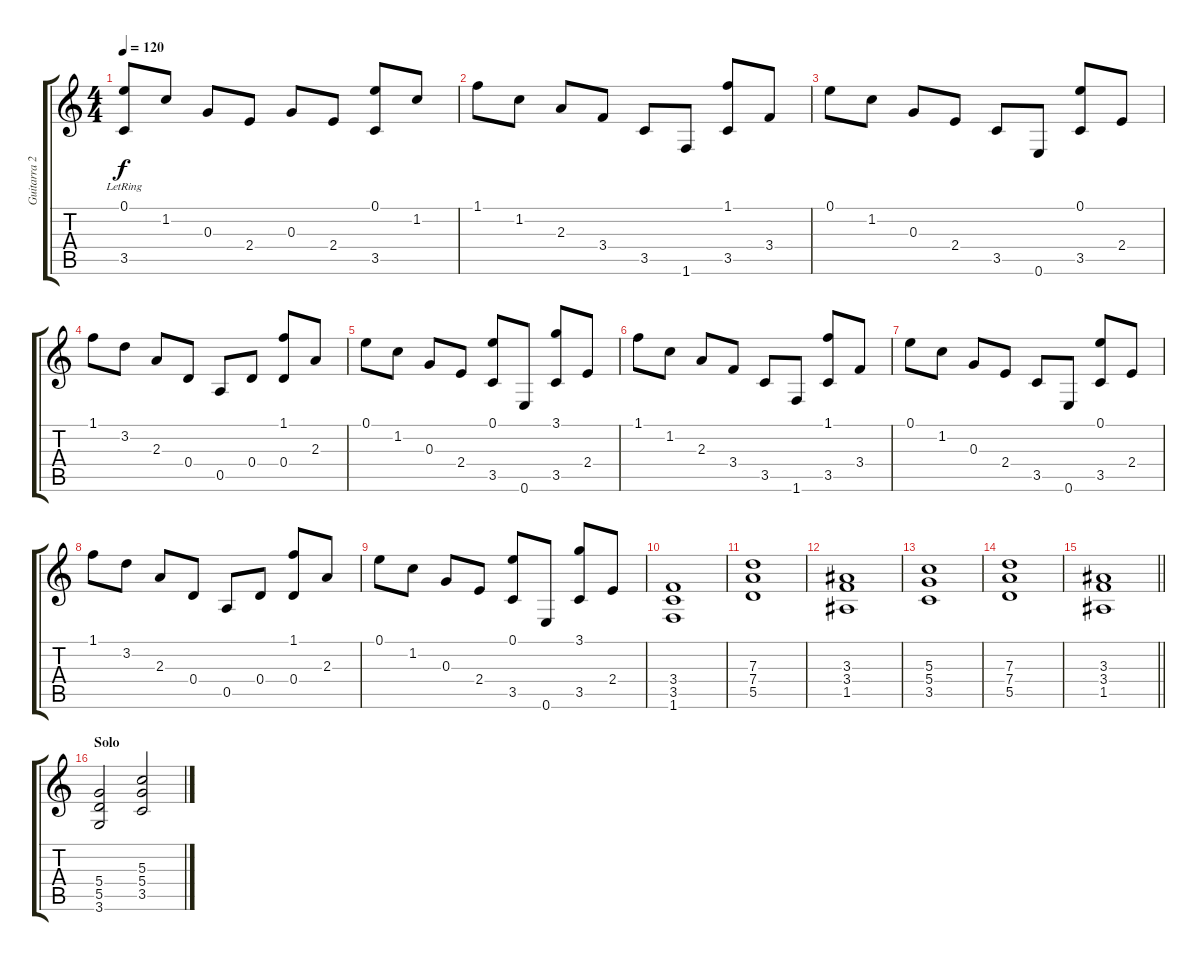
\track ("Guitarra 2" "Guitarra 2") {instrument overdrivenguitar}
\staff {score tabs}
\tuning (E4 B3 G3 D3 A2 E2) {hide}
\ts (4 4)
\tempo 120
\clef g2
\ks c
(0.1{lr} 3.5{lr}).8{dy f instrument acousticguitarsteel} 1.2.8{instrument acousticguitarsteel} 0.3.8{instrument acousticguitarsteel} 2.4.8{instrument acousticguitarsteel} 0.3.8{instrument acousticguitarsteel} 2.4.8{instrument acousticguitarsteel} (0.1 3.5).8{instrument acousticguitarsteel} 1.2.8{instrument acousticguitarsteel} |
1.1.8{volume 9 instrument acousticguitarsteel} 1.2.8{instrument acousticguitarsteel} 2.3.8{instrument acousticguitarsteel} 3.4.8{instrument acousticguitarsteel} 3.5.8{instrument acousticguitarsteel} 1.6.8{instrument acousticguitarsteel} (1.1 3.5).8{instrument acousticguitarsteel} 3.4.8{instrument acousticguitarsteel} |
0.1.8{instrument acousticguitarsteel} 1.2.8{instrument acousticguitarsteel} 0.3.8{instrument acousticguitarsteel} 2.4.8{instrument acousticguitarsteel} 3.5.8{instrument acousticguitarsteel} 0.6.8{instrument acousticguitarsteel} (0.1 3.5).8{instrument acousticguitarsteel} 2.4.8{instrument acousticguitarsteel} |
1.1.8{instrument acousticguitarsteel} 3.2.8{instrument acousticguitarsteel} 2.3.8{instrument acousticguitarsteel} 0.4.8{instrument acousticguitarsteel} 0.5.8{instrument acousticguitarsteel} 0.4.8{instrument acousticguitarsteel} (1.1 0.4).8{instrument acousticguitarsteel} 2.3.8{instrument acousticguitarsteel} |
0.1.8{instrument acousticguitarsteel} 1.2.8{instrument acousticguitarsteel} 0.3.8{instrument acousticguitarsteel} 2.4.8{instrument acousticguitarsteel} (0.1 3.5).8{instrument acousticguitarsteel} 0.6.8{instrument acousticguitarsteel} (3.1 3.5).8{instrument acousticguitarsteel} 2.4.8{instrument acousticguitarsteel} |
1.1.8{volume 9 instrument acousticguitarsteel} 1.2.8{instrument acousticguitarsteel} 2.3.8{instrument acousticguitarsteel} 3.4.8{instrument acousticguitarsteel} 3.5.8{instrument acousticguitarsteel} 1.6.8{instrument acousticguitarsteel} (1.1 3.5).8{instrument acousticguitarsteel} 3.4.8{instrument acousticguitarsteel} |
0.1.8{instrument acousticguitarsteel} 1.2.8{instrument acousticguitarsteel} 0.3.8{instrument acousticguitarsteel} 2.4.8{instrument acousticguitarsteel} 3.5.8{instrument acousticguitarsteel} 0.6.8{instrument acousticguitarsteel} (0.1 3.5).8{instrument acousticguitarsteel} 2.4.8{instrument acousticguitarsteel} |
1.1.8{instrument acousticguitarsteel} 3.2.8{instrument acousticguitarsteel} 2.3.8{instrument acousticguitarsteel} 0.4.8{instrument acousticguitarsteel} 0.5.8{instrument acousticguitarsteel} 0.4.8{instrument acousticguitarsteel} (1.1 0.4).8{instrument acousticguitarsteel} 2.3.8{instrument acousticguitarsteel} |
0.1.8{instrument acousticguitarsteel} 1.2.8{instrument acousticguitarsteel} 0.3.8{instrument acousticguitarsteel} 2.4.8{instrument acousticguitarsteel} (0.1 3.5).8{instrument acousticguitarsteel} 0.6.8{instrument acousticguitarsteel} (3.1 3.5).8{instrument acousticguitarsteel} 2.4.8{instrument acousticguitarsteel} |
(3.4 3.5 1.6).1{volume 11 instrument overdrivenguitar} |
(7.3 7.4 5.5).1 |
(3.3 3.4 1.5).1 |
(5.3 5.4 3.5).1 |
(7.3 7.4 5.5).1 |
\barLineRight lightlight
(3.3 3.4 1.5).1 |
\section ("" "Solo")
(5.4 5.5 3.6).2 (5.3 5.4 3.5).2
